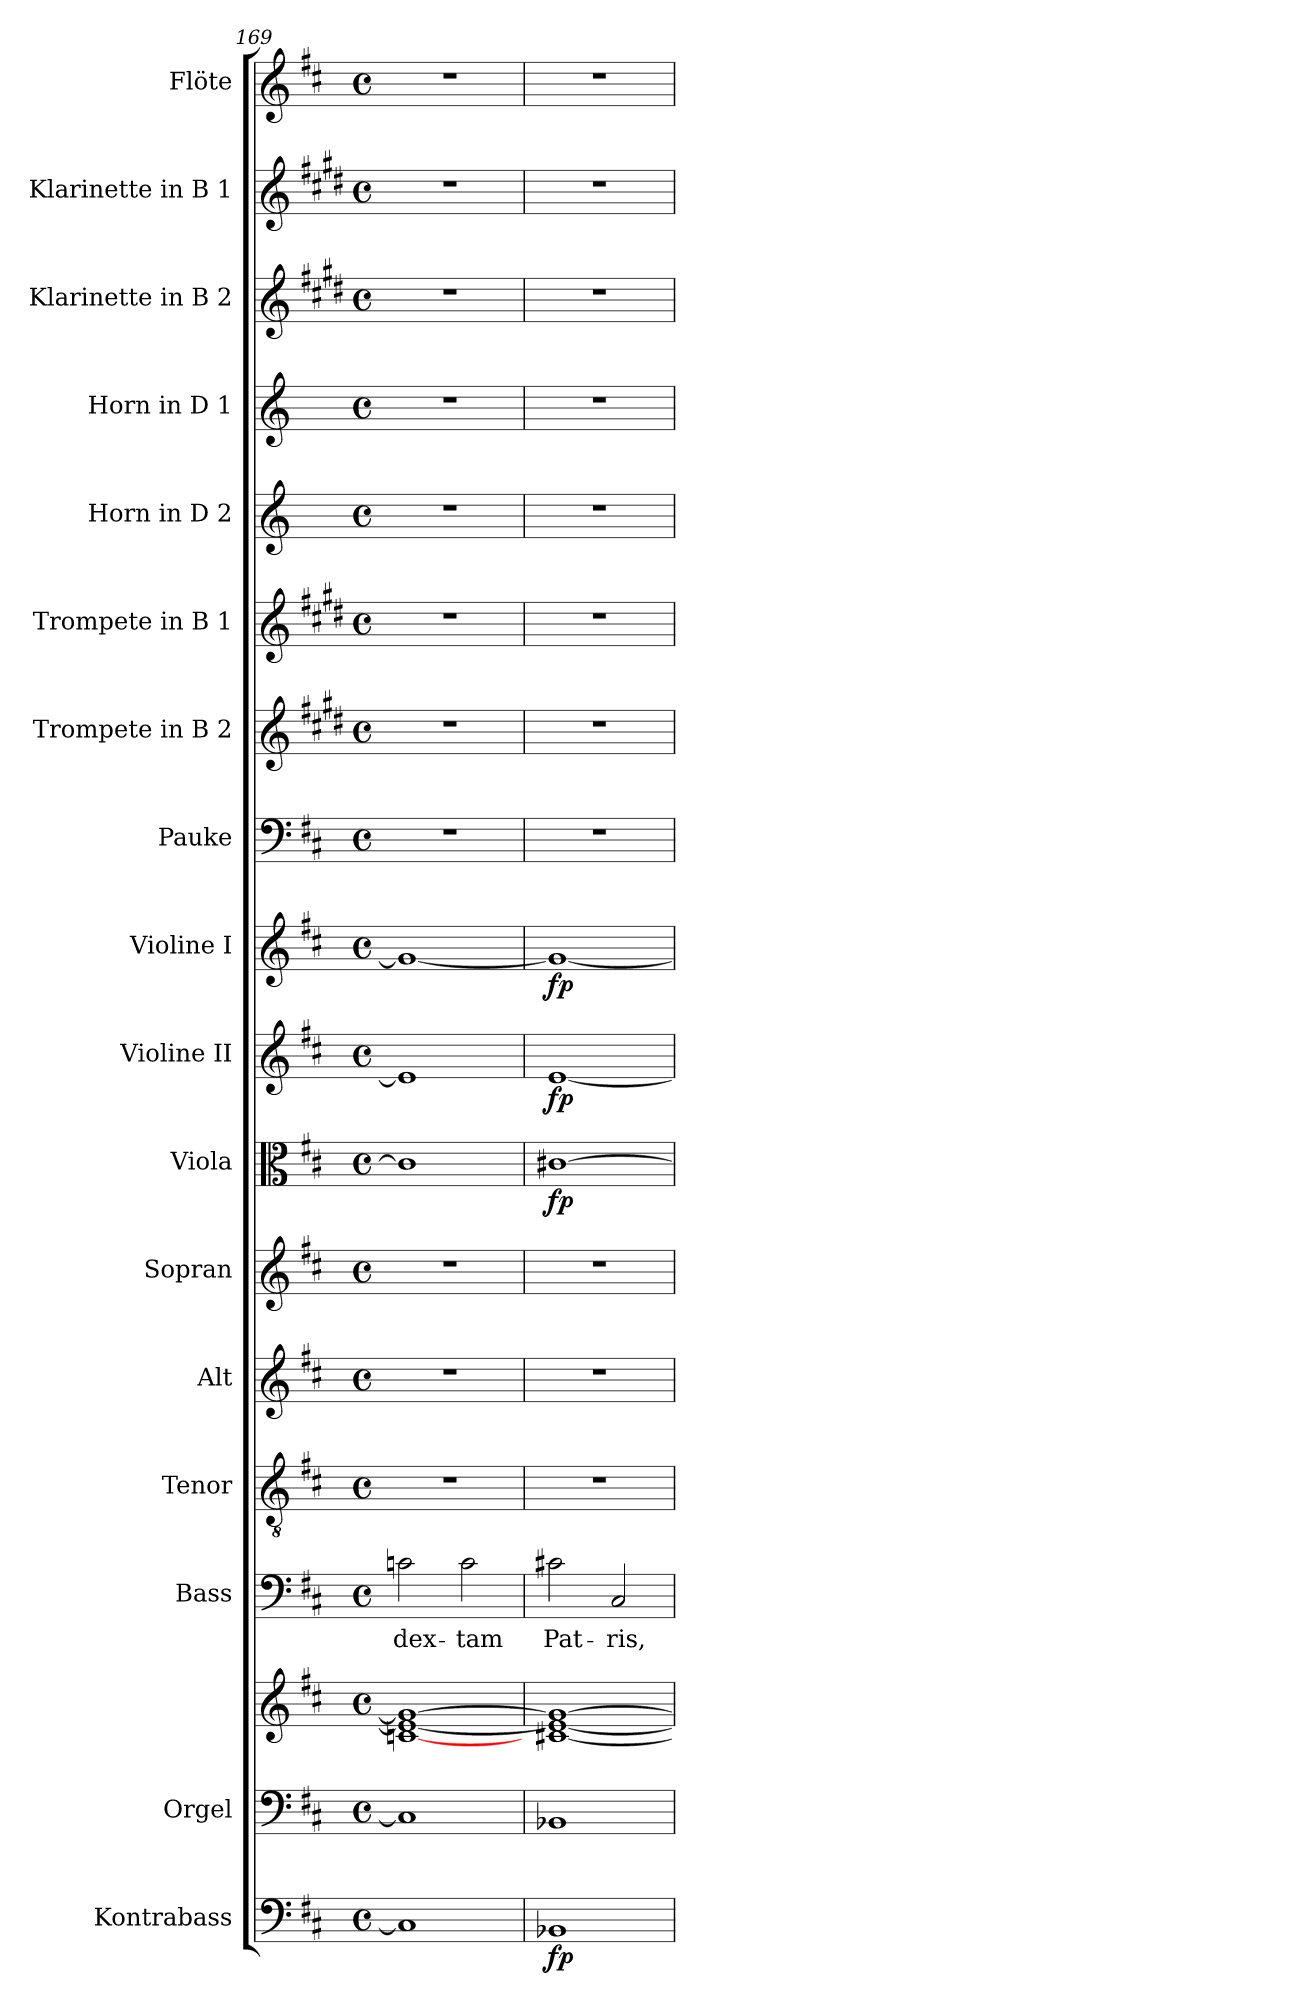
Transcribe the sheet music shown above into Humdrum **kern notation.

**kern	**dynam	**kern	**kern	**kern	**text	**kern	**kern	**kern	**kern	**dynam	**kern	**dynam	**kern	**dynam	**kern	**kern	**kern	**kern	**kern	**kern	**kern	**kern
*part17	*part17	*part16	*part16	*part15	*part15	*part14	*part13	*part12	*part11	*part11	*part10	*part10	*part9	*part9	*part8	*part7	*part6	*part5	*part4	*part3	*part2	*part1
*staff18	*staff18	*staff17	*staff16	*staff15	*staff15	*staff14	*staff13	*staff12	*staff11	*staff11	*staff10	*staff10	*staff9	*staff9	*staff8	*staff7	*staff6	*staff5	*staff4	*staff3	*staff2	*staff1
*I"Kontrabass	*	*I"Orgel	*	*I"Bass	*	*I"Tenor	*I"Alt	*I"Sopran	*I"Viola	*	*I"Violine II	*	*I"Violine I	*	*I"Pauke	*I"Trompete in B 2	*I"Trompete in B 1	*I"Horn in D 2	*I"Horn in D 1	*I"Klarinette in B 2	*I"Klarinette in B 1	*I"Flöte
*I'Kb.	*	*I'Org.	*	*I'B	*	*I'T	*I'A	*I'S	*I'Vla.	*	*I'Vl. II	*	*I'Vl. I	*	*I'Pk.	*I'Trp. 2	*I'Trp. 1	*I'Hrn. 2	*I'Hrn. 1	*I'Kl. 2	*I'Kl. 1	*I'Fl.
*clefF4	*	*clefF4	*clefG2	*clefF4	*	*clefGv2	*clefG2	*clefG2	*clefC3	*	*clefG2	*	*clefG2	*	*clefF4	*clefG2	*clefG2	*clefG2	*clefG2	*clefG2	*clefG2	*clefG2
*ITrd7c12	*	*	*	*	*	*	*	*	*	*	*	*	*	*	*	*ITrd1c2	*ITrd1c2	*ITrd-1c-2	*ITrd-1c-2	*ITrd1c2	*ITrd1c2	*
*k[f#c#]	*	*k[f#c#]	*k[f#c#]	*k[f#c#]	*	*k[f#c#]	*k[f#c#]	*k[f#c#]	*k[f#c#]	*	*k[f#c#]	*	*k[f#c#]	*	*k[f#c#]	*k[f#c#]	*k[f#c#]	*k[f#c#]	*k[f#c#]	*k[f#c#]	*k[f#c#]	*k[f#c#]
*D:	*	*D:	*D:	*D:	*	*D:	*D:	*D:	*D:	*	*D:	*	*D:	*	*D:	*D:	*D:	*D:	*D:	*D:	*D:	*D:
*M4/4	*	*M4/4	*M4/4	*M4/4	*	*M4/4	*M4/4	*M4/4	*M4/4	*	*M4/4	*	*M4/4	*	*M4/4	*M4/4	*M4/4	*M4/4	*M4/4	*M4/4	*M4/4	*M4/4
*met(c)	*	*met(c)	*met(c)	*met(c)	*	*met(c)	*met(c)	*met(c)	*met(c)	*	*met(c)	*	*met(c)	*	*met(c)	*met(c)	*met(c)	*met(c)	*met(c)	*met(c)	*met(c)	*met(c)
=169	=169	=169	=169	=169	=169	=169	=169	=169	=169	=169	=169	=169	=169	=169	=169	=169	=169	=169	=169	=169	=169	=169
!	!	!	!	!	!LO:LY:b	!	!	!	!	!	!	!	!	!	!	!	!	!	!	!	!	!
1CC]	.	1C]	[1cn 1e_ 1g_	2cn\	dex-	1r	1r	1r	1c]	.	1e]	.	1g_	.	1r	1r	1r	1r	1r	1r	1r	1r
!	!	!	!	!	!LO:LY:b	!	!	!	!	!	!	!	!	!	!	!	!	!	!	!	!	!
.	.	.	.	2c\	-tam	.	.	.	.	.	.	.	.	.	.	.	.	.	.	.	.	.
=170	=170	=170	=170	=170	=170	=170	=170	=170	=170	=170	=170	=170	=170	=170	=170	=170	=170	=170	=170	=170	=170	=170
!	!LO:DY:b	!	!	!	!LO:LY:b	!	!	!	!	!LO:DY:b	!	!LO:DY:b	!	!LO:DY:b	!	!	!	!	!	!	!	!
1BBB-X	fp	1BB-X	[1c#X 1e_ 1g_	2c#X\	Pat-	1r	1r	1r	[1c#X	fp	[1e	fp	1g_	fp	1r	1r	1r	1r	1r	1r	1r	1r
!	!	!	!	!	!LO:LY:b	!	!	!	!	!	!	!	!	!	!	!	!	!	!	!	!	!
.	.	.	.	2C#/	-ris,	.	.	.	.	.	.	.	.	.	.	.	.	.	.	.	.	.
=	=	=	=	=	=	=	=	=	=	=	=	=	=	=	=	=	=	=	=	=	=	=
*-	*-	*-	*-	*-	*-	*-	*-	*-	*-	*-	*-	*-	*-	*-	*-	*-	*-	*-	*-	*-	*-	*-
